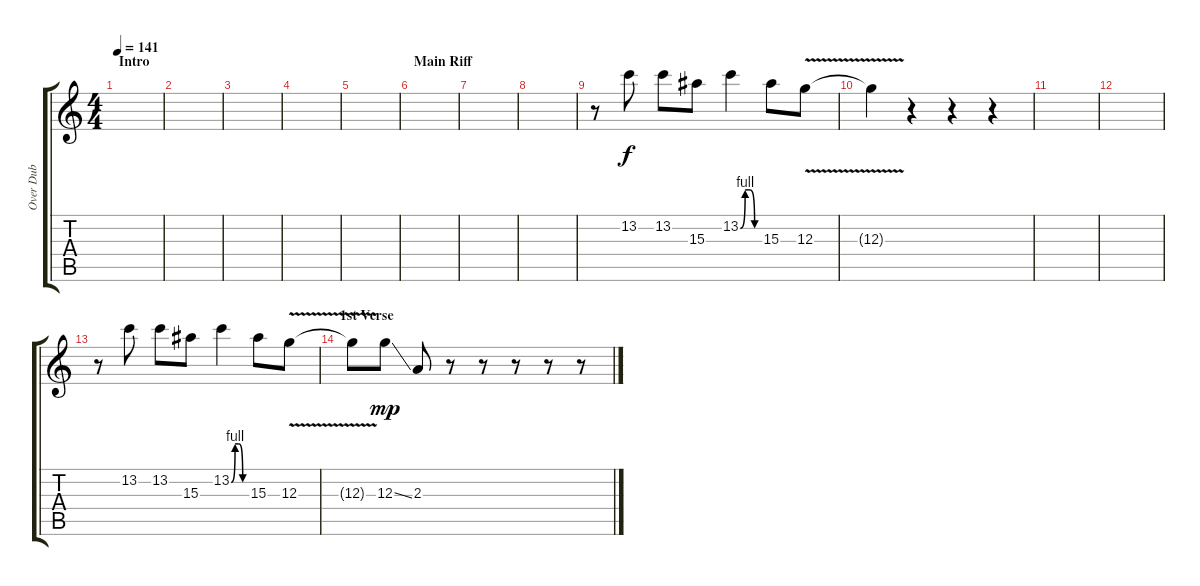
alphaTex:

\track ("Over Dub" "Over Dub") {instrument distortionguitar}
\staff {score tabs}
\tuning (E4 B3 G3 D3 A2 E2) {hide}
\ts (4 4)
\section ("" "Intro")
\tempo 141
\clef g2
\ks c
|
|
|
|
|
\section ("" "Main Riff")
|
|
|
r.8 13.2.8 13.2.8 15.3.8 13.2{be (custom 0 0 15 4 30 4 45 0 60 0)}.4 15.3.8 12.3{v}.8 |
12.3{t}.4 r.4 r.4 r.4 |
|
|
r.8 13.2.8 13.2.8 15.3.8 13.2{be (custom 0 0 15 4 30 4 45 0 60 0)}.4 15.3.8 12.3{v}.8 |
\section ("" "1st Verse")
12.3{t}.8 12.3{ss}.8{dy mp} 2.3.8 r.8 r.8 r.8 r.8 r.8
